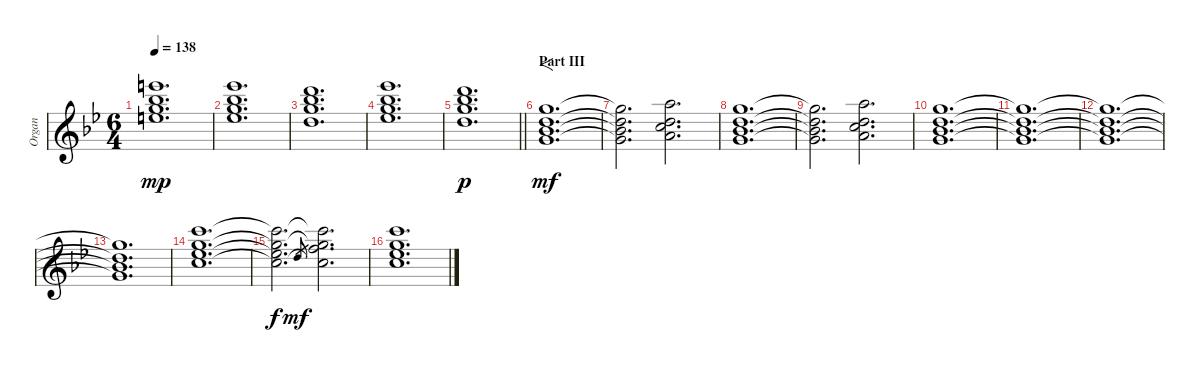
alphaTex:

\track ("Organ" "Organ") {instrument drawbarorgan}
\staff {score}
\tuning (E4 B3 G3 D3 A2 E2) {hide}
\ts (6 4)
\tempo 138
\clef g2
\ks gminor
(24.1 23.2 24.3 26.4).1{d dy mp} |
(23.1 23.2 24.3 25.4).1{d} |
(22.1 23.2 24.3 24.4).1{d} |
(23.1 23.2 24.3 25.4).1{d} |
\barLineRight lightlight
(22.1 23.2 24.3 24.4).1{d dy p} |
\section ("" "Part III")
(15.1 15.2 15.3 17.4).1{f d dy mf} |
(15.1{t} 15.2{t} 15.3{t} 17.4{t}).2{d} (17.1 15.2 17.3 19.4).2{d} |
(15.1 15.2 15.3 17.4).1{d} |
(15.1{t} 15.2{t} 15.3{t} 17.4{t}).2{d} (17.1 15.2 17.3 19.4).2{d} |
(15.1 15.2 15.3 17.4).1{d} |
(15.1{t} 15.2{t} 15.3{t} 17.4{t}).1{d} |
(15.1{t} 15.2{t} 15.3{t} 17.4{t}).1{d} |
(15.1{t} 15.2{t} 15.3{t} 17.4{t}).1{d} |
(20.1 20.2 20.3 22.4).1{d} |
(20.1{t} 20.2{t} 20.3{t} 22.4{t}).2{d dy f} 19.3.8{gr dy mf} (20.1{t} 20.2{t} 22.3 22.4{t}).2{d} |
(20.1 20.2 20.3 22.4).1{d}
